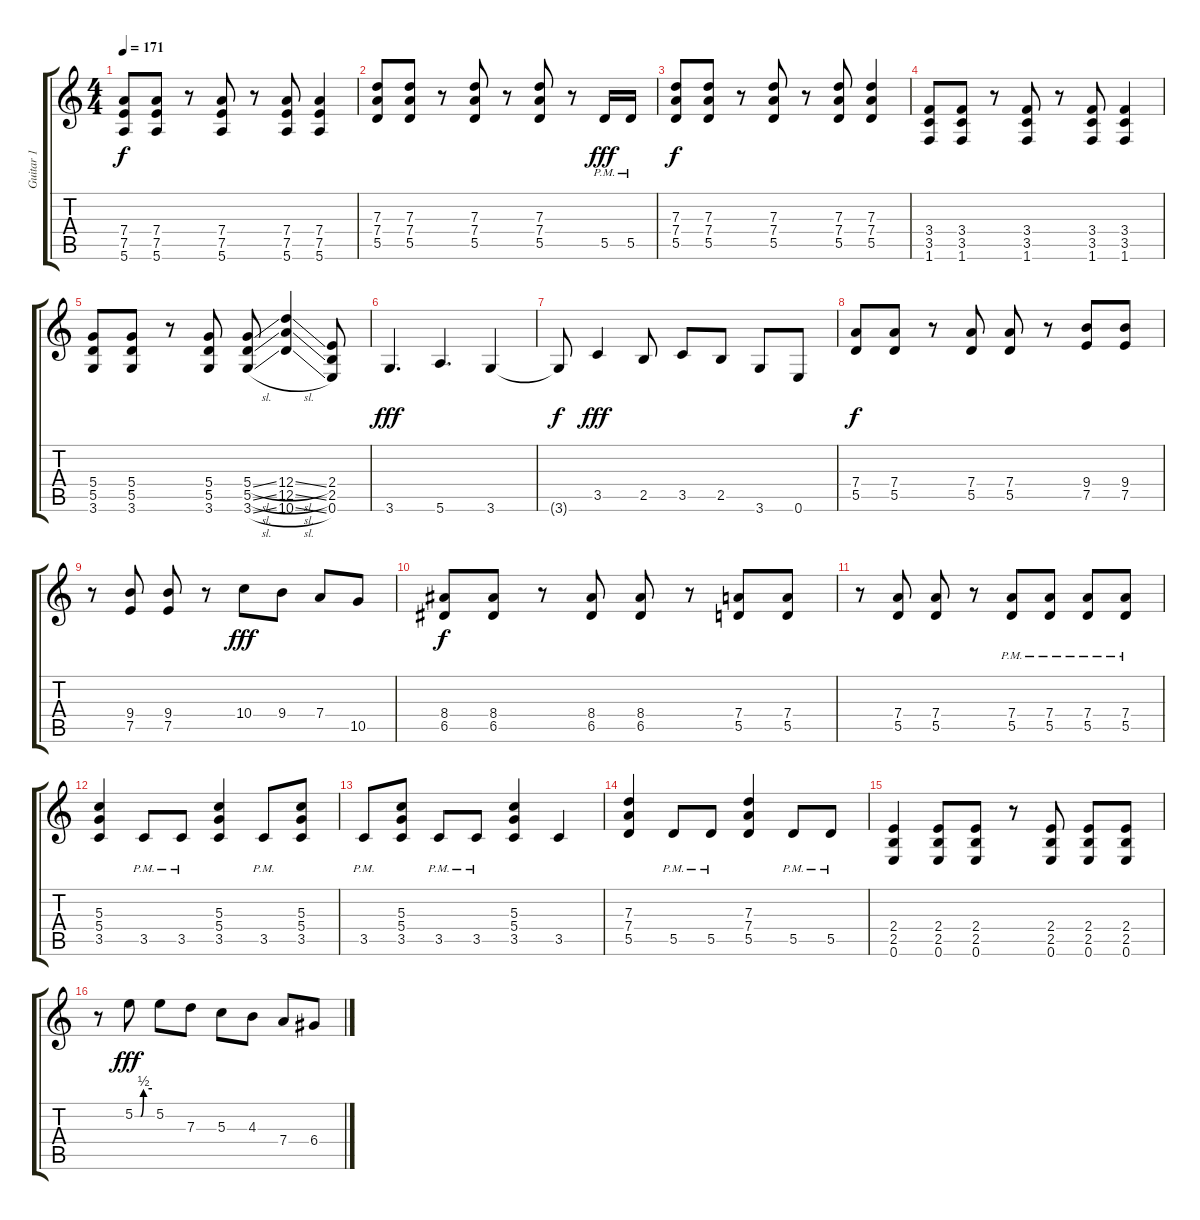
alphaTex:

\track ("Guitar 1" "Guitar 1") {instrument overdrivenguitar}
\staff {score tabs}
\tuning (E4 B3 G3 D3 A2 E2) {hide}
\ts (4 4)
\tempo 171
\clef g2
\ks c
(7.4 7.5 5.6).8{dy f} (7.4 7.5 5.6).8 r.8 (7.4 7.5 5.6).8 r.8 (7.4 7.5 5.6).8 (7.4 7.5 5.6).4 |
(7.3 7.4 5.5).8 (7.3 7.4 5.5).8 r.8 (7.3 7.4 5.5).8 r.8 (7.3 7.4 5.5).8 r.8 5.5{pm}.16{dy fff} 5.5{pm}.16 |
(7.3 7.4 5.5).8{dy f} (7.3 7.4 5.5).8 r.8 (7.3 7.4 5.5).8 r.8 (7.3 7.4 5.5).8 (7.3 7.4 5.5).4 |
(3.4 3.5 1.6).8 (3.4 3.5 1.6).8 r.8 (3.4 3.5 1.6).8 r.8 (3.4 3.5 1.6).8 (3.4 3.5 1.6).4 |
(5.4 5.5 3.6).8 (5.4 5.5 3.6).8 r.8 (5.4 5.5 3.6).8 (5.4{sl} 5.5{sl} 3.6{sl}).8 (12.4{sl} 12.5{sl} 10.6{sl}).4 (2.4 2.5 0.6).8 |
3.6.4{d dy fff} 5.6.4{d} 3.6.4 |
3.6{t}.8{dy f} 3.5.4{dy fff} 2.5.8 3.5.8 2.5.8 3.6.8 0.6.8 |
(7.4 5.5).8{dy f} (7.4 5.5).8 r.8 (7.4 5.5).8 (7.4 5.5).8 r.8 (9.4 7.5).8 (9.4 7.5).8 |
r.8 (9.4 7.5).8 (9.4 7.5).8 r.8 10.4.8{dy fff} 9.4.8 7.4.8 10.5.8 |
(8.4 6.5).8{dy f} (8.4 6.5).8 r.8 (8.4 6.5).8 (8.4 6.5).8 r.8 (7.4 5.5).8 (7.4 5.5).8 |
r.8 (7.4 5.5).8 (7.4 5.5).8 r.8 (7.4{pm} 5.5{pm}).8 (7.4{pm} 5.5{pm}).8 (7.4{pm} 5.5{pm}).8 (7.4{pm} 5.5{pm}).8 |
(5.3 5.4 3.5).4 3.5{pm}.8 3.5{pm}.8 (5.3 5.4 3.5).4 3.5{pm}.8 (5.3 5.4 3.5).8 |
3.5{pm}.8 (5.3 5.4 3.5).8 3.5{pm}.8 3.5{pm}.8 (5.3 5.4 3.5).4 3.5.4 |
(7.3 7.4 5.5).4 5.5{pm}.8 5.5{pm}.8 (7.3 7.4 5.5).4 5.5{pm}.8 5.5{pm}.8 |
(2.4 2.5 0.6).4 (2.4 2.5 0.6).8 (2.4 2.5 0.6).8 r.8 (2.4 2.5 0.6).8 (2.4 2.5 0.6).8 (2.4 2.5 0.6).8 |
r.8 5.2{be (custom 0 0 20 0 30 2 60 2)}.8{dy fff} 5.2.8 7.3.8 5.3.8 4.3.8 7.4.8 6.4.8
